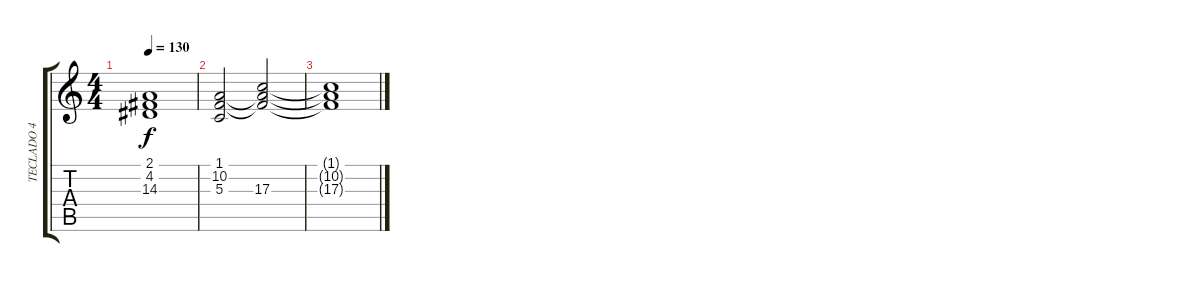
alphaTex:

\track ("TECLADO 4" "TECLADO 4") {instrument choiraahs}
\staff {score tabs}
\tuning (E4 B3 G3 D3 A2 E2) {hide}
\ts (4 4)
\tempo 130
\clef g2
\ks c
(2.1{t} 4.2{t} 14.3{t}).1{dy f} |
(1.1 10.2 5.3).2 (1.1{t} 10.2{t} 17.3).2 |
(1.1{t} 10.2{t} 17.3{t}).1
